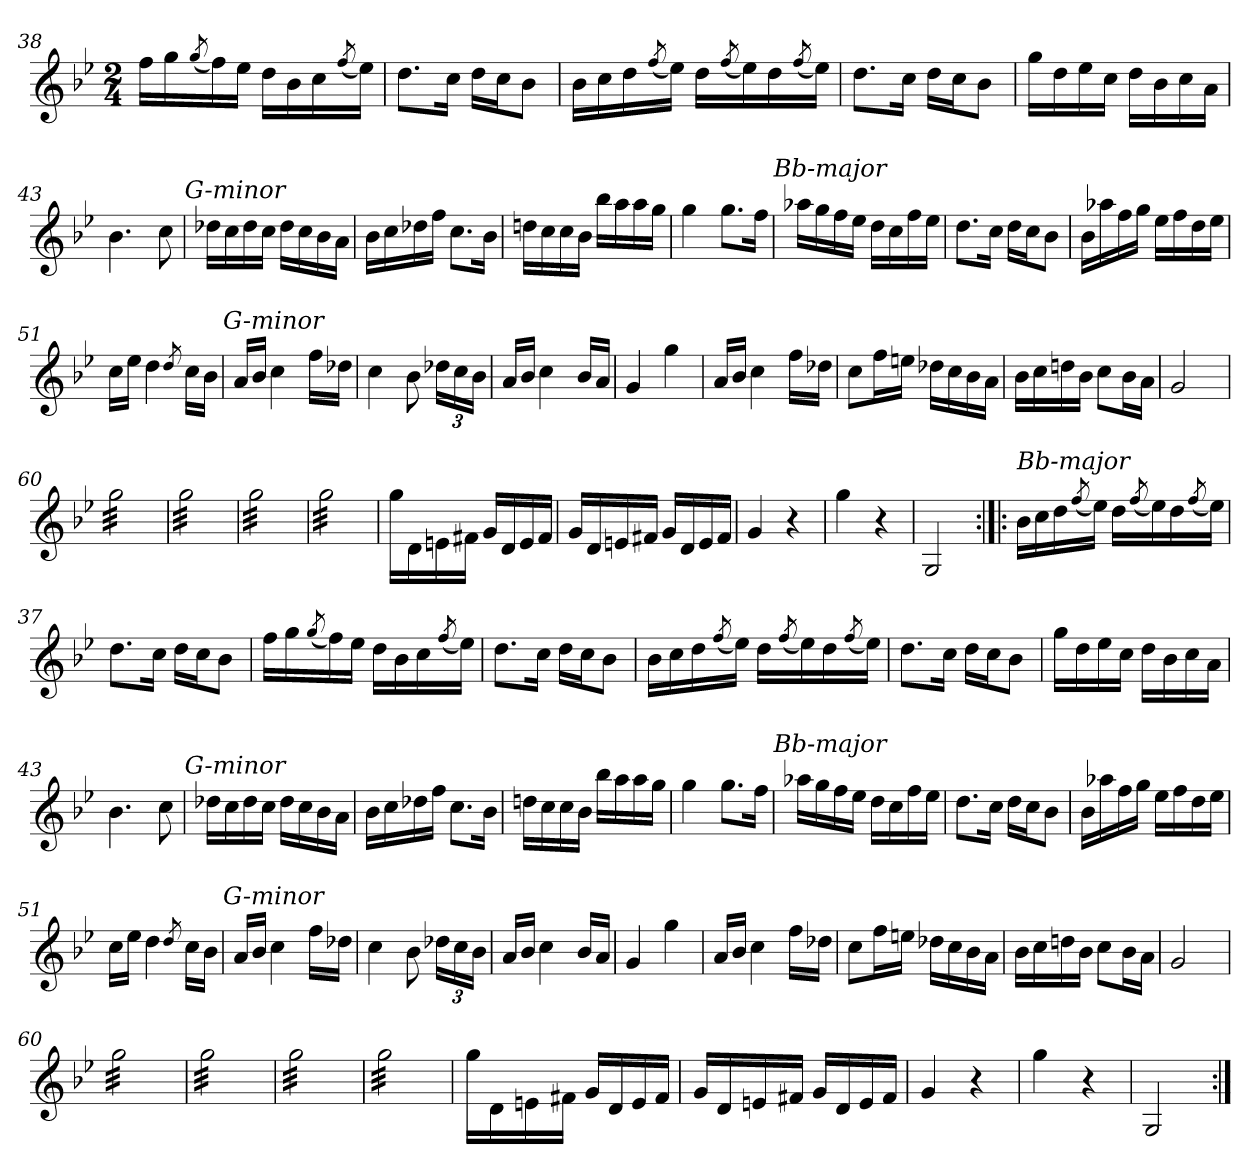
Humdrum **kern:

**kern
*part1
*staff1
*clefG2
*k[b-e-]
*g:
*M2/4
=38
16ffLL
16gg
(8qgg/
16ff)
16ee-JJ
16ddLL
16b-
16cc
(8qff/
16ee-JJ)
=39
8.ddL
16ccJk
16ddLL
16ccJ
8b-J
=40
16b-LL
16cc
16dd
(8qff/
16ee-JJ)
16ddLL
(8qff/
16ee-)
16dd
(8qff/
16ee-JJ)
=41
8.ddL
16ccJk
16ddLL
16ccJ
8b-J
=42
16ggLL
16dd
16ee-
16ccJJ
16ddLL
16b-
16cc
16aJJ
=43
4.b-
8cc
!LO:TX:a:i:t=G-minor
=44
16dd-XLL
16cc
16dd-
16ccJJ
16dd-LL
16cc
16b-
16aJJ
=45
16b-LL
16cc
16dd-X
16ffJJ
8.ccL
16b-Jk
=46
16ddnLL
16cc
16cc
16b-JJ
16bb-LL
16aa
16aa
16ggJJ
=47
4gg
8.ggL
16ffJk
!LO:TX:a:i:t=Bb-major
=48
16aa-XLL
16gg
16ff
16ee-JJ
16ddLL
16cc
16ff
16ee-JJ
=49
8.ddL
16ccJk
16ddLL
16ccJ
8b-J
=50
16b-LL
16aa-X
16ff
16ggJJ
16ee-LL
16ff
16dd
16ee-JJ
=51
16ccLL
16ee-JJ
4dd
8qdd/
16ccLL
16b-JJ
!LO:TX:a:i:t=G-minor
=52
16aLL
16b-JJ
4cc
16ffLL
16dd-XJJ
=53
4cc
8b-
24dd-XLL
24cc
24b-JJ
=54
16aLL
16b-JJ
4cc
16b-LL
16aJJ
=55
4g
4gg
=56
16aLL
16b-JJ
4cc
16ffLL
16dd-XJJ
=57
8ccL
16ffL
16eenJJ
16dd-XLL
16cc
16b-
16aJJ
=58
16b-LL
16cc
16ddn
16b-JJ
8ccL
16b-L
16aJJ
=59
2g
=60
*tremolo
32ggLLL
32gg
32gg
32gg
32gg
32gg
32gg
32gg
32gg
32gg
32gg
32gg
32gg
32gg
32gg
32ggJJJ
=61
32ggLLL
32gg
32gg
32gg
32gg
32gg
32gg
32gg
32gg
32gg
32gg
32gg
32gg
32gg
32gg
32ggJJJ
=62
32ggLLL
32gg
32gg
32gg
32gg
32gg
32gg
32gg
32gg
32gg
32gg
32gg
32gg
32gg
32gg
32ggJJJ
=63
32ggLLL
32gg
32gg
32gg
32gg
32gg
32gg
32gg
32gg
32gg
32gg
32gg
32gg
32gg
32gg
32ggJJJ
*Xtremolo
=64
16ggLL
16d
16en
16f#XJJ
16gLL
16d
16e
16f#JJ
=65
16gLL
16d
16en
16f#XJJ
16gLL
16d
16e
16f#JJ
=66
4g
4r
=67
4gg
4r
=68
2G
=36:|!|:
!LO:TX:a:i:t=Bb-major
16b-LL
16cc
16dd
(8qff/
16ee-JJ)
16ddLL
(8qff/
16ee-)
16dd
(8qff/
16ee-JJ)
=37
8.ddL
16ccJk
16ddLL
16ccJ
8b-J
=38
16ffLL
16gg
(8qgg/
16ff)
16ee-JJ
16ddLL
16b-
16cc
(8qff/
16ee-JJ)
=39
8.ddL
16ccJk
16ddLL
16ccJ
8b-J
=40
16b-LL
16cc
16dd
(8qff/
16ee-JJ)
16ddLL
(8qff/
16ee-)
16dd
(8qff/
16ee-JJ)
=41
8.ddL
16ccJk
16ddLL
16ccJ
8b-J
=42
16ggLL
16dd
16ee-
16ccJJ
16ddLL
16b-
16cc
16aJJ
=43
4.b-
8cc
!LO:TX:a:i:t=G-minor
=44
16dd-XLL
16cc
16dd-
16ccJJ
16dd-LL
16cc
16b-
16aJJ
=45
16b-LL
16cc
16dd-X
16ffJJ
8.ccL
16b-Jk
=46
16ddnLL
16cc
16cc
16b-JJ
16bb-LL
16aa
16aa
16ggJJ
=47
4gg
8.ggL
16ffJk
!LO:TX:a:i:t=Bb-major
=48
16aa-XLL
16gg
16ff
16ee-JJ
16ddLL
16cc
16ff
16ee-JJ
=49
8.ddL
16ccJk
16ddLL
16ccJ
8b-J
=50
16b-LL
16aa-X
16ff
16ggJJ
16ee-LL
16ff
16dd
16ee-JJ
=51
16ccLL
16ee-JJ
4dd
8qdd/
16ccLL
16b-JJ
!LO:TX:a:i:t=G-minor
=52
16aLL
16b-JJ
4cc
16ffLL
16dd-XJJ
=53
4cc
8b-
24dd-XLL
24cc
24b-JJ
=54
16aLL
16b-JJ
4cc
16b-LL
16aJJ
=55
4g
4gg
=56
16aLL
16b-JJ
4cc
16ffLL
16dd-XJJ
=57
8ccL
16ffL
16eenJJ
16dd-XLL
16cc
16b-
16aJJ
=58
16b-LL
16cc
16ddn
16b-JJ
8ccL
16b-L
16aJJ
=59
2g
=60
*tremolo
32ggLLL
32gg
32gg
32gg
32gg
32gg
32gg
32gg
32gg
32gg
32gg
32gg
32gg
32gg
32gg
32ggJJJ
=61
32ggLLL
32gg
32gg
32gg
32gg
32gg
32gg
32gg
32gg
32gg
32gg
32gg
32gg
32gg
32gg
32ggJJJ
=62
32ggLLL
32gg
32gg
32gg
32gg
32gg
32gg
32gg
32gg
32gg
32gg
32gg
32gg
32gg
32gg
32ggJJJ
=63
32ggLLL
32gg
32gg
32gg
32gg
32gg
32gg
32gg
32gg
32gg
32gg
32gg
32gg
32gg
32gg
32ggJJJ
*Xtremolo
=64
16ggLL
16d
16en
16f#XJJ
16gLL
16d
16e
16f#JJ
=65
16gLL
16d
16en
16f#XJJ
16gLL
16d
16e
16f#JJ
=66
4g
4r
=67
4gg
4r
=68
2G
=:|!
*-
